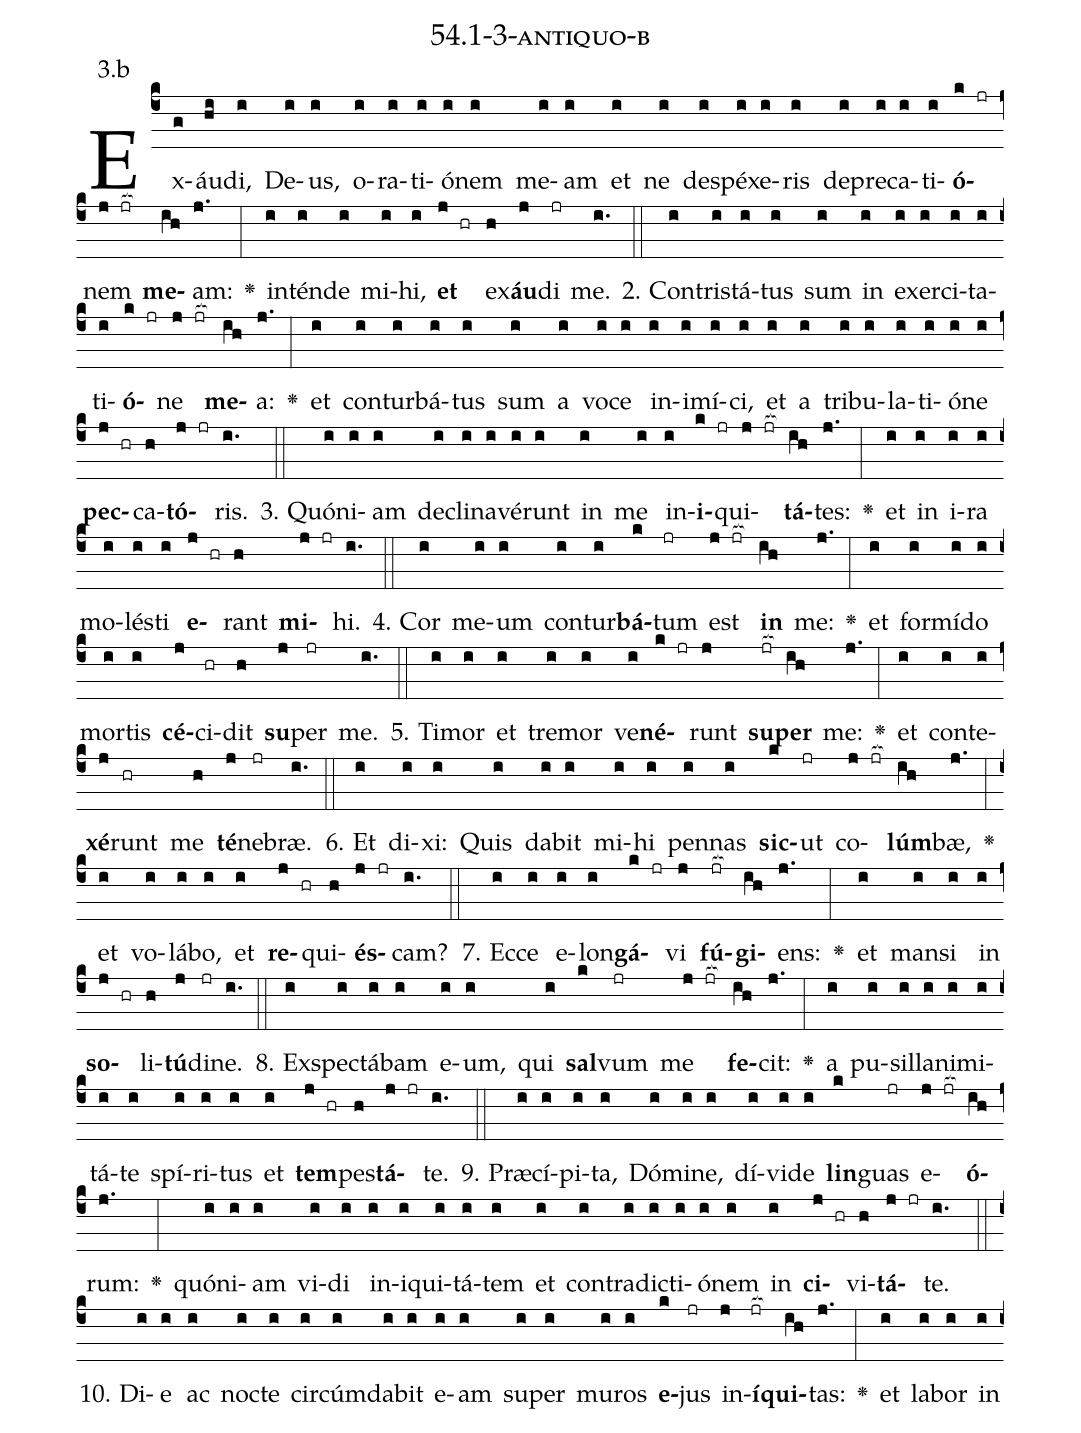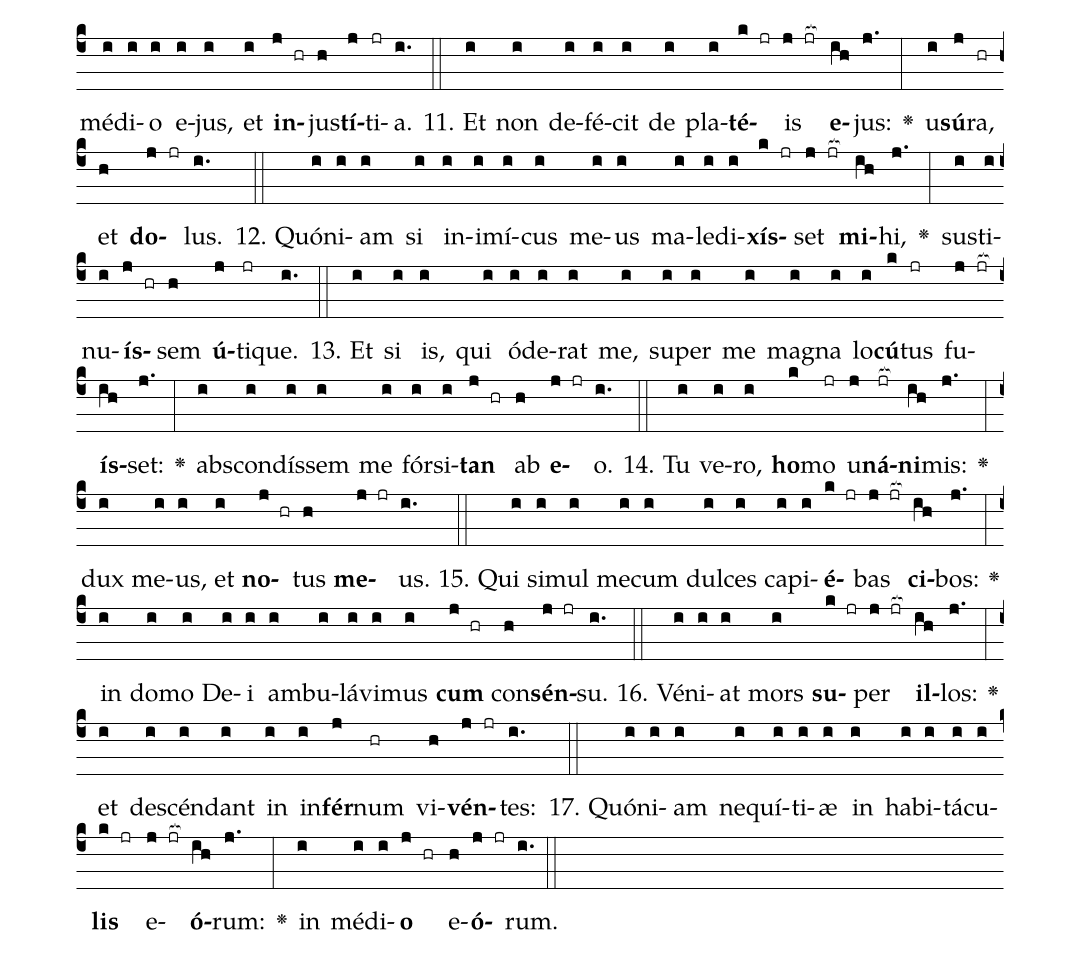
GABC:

name: 54.1-3-antiquo-b;
annotation: 3.b;
%%
(c4)Ex(g)áu(hi)di,(i) De(i)us,(i) o(i)ra(i)ti(i)ó(i)nem(i) me(i)am(i) et(i) ne(i) de(i)spé(i)xe(i)ris(i) de(i)pre(i)ca(i)ti(i)<b>ó</b>(k jr)nem(j jr[ocb:1{]) <b>me</b>(ih[ocb:0}])am:(j.) <v>\greheightstar</v>(:) in(i)tén(i)de(i) mi(i)hi,(i) <b>et</b>(j hr) ex(h)<b>áu</b>(j)di(jr) me.(i.) (::)
2. Con(i)tris(i)tá(i)tus(i) sum(i) in(i) ex(i)er(i)ci(i)ta(i)ti(i)<b>ó</b>(k jr)ne(j jr[ocb:1{]) <b>me</b>(ih[ocb:0}])a:(j.) <v>\greheightstar</v>(:) et(i) con(i)tur(i)bá(i)tus(i) sum(i) a(i) vo(i)ce(i) in(i)i(i)mí(i)ci,(i) et(i) a(i) tri(i)bu(i)la(i)ti(i)ó(i)ne(i) <b>pec</b>(j hr)ca(h)<b>tó</b>(j jr)ris.(i.) (::)
3. Quón(i)i(i)am(i) de(i)cli(i)na(i)vé(i)runt(i) in(i) me(i) in(i)<b>i</b>(k jr)qui(j jr[ocb:1{])<b>tá</b>(ih[ocb:0}])tes:(j.) <v>\greheightstar</v>(:) et(i) in(i) i(i)ra(i) mo(i)lés(i)ti(i) <b>e</b>(j hr)rant(h) <b>mi</b>(j jr)hi.(i.) (::)
4. Cor(i) me(i)um(i) con(i)tur(i)<b>bá</b>(k)tum(jr) est(j jr[ocb:1{]) <b>in</b>(ih[ocb:0}]) me:(j.) <v>\greheightstar</v>(:) et(i) for(i)mí(i)do(i) mor(i)tis(i) <b>cé</b>(j)ci(hr)dit(h) <b>su</b>(j)per(jr) me.(i.) (::)
5. Ti(i)mor(i) et(i) tre(i)mor(i) ve(i)<b>né</b>(k jr)runt(j) <b>su</b>(jr[ocb:1{])<b>per</b>(ih[ocb:0}]) me:(j.) <v>\greheightstar</v>(:) et(i) con(i)te(i)<b>xé</b>(j)runt(hr) me(h) <b>té</b>(j)ne(jr)bræ.(i.) (::)
6. Et(i) di(i)xi:(i) Quis(i) da(i)bit(i) mi(i)hi(i) pen(i)nas(i) <b>sic</b>(k)ut(jr) co(j jr[ocb:1{])<b>lúm</b>(ih[ocb:0}])bæ,(j.) <v>\greheightstar</v>(:) et(i) vo(i)lá(i)bo,(i) et(i) <b>re</b>(j hr)qui(h)<b>és</b>(j jr)cam?(i.) (::)
7. Ec(i)ce(i) e(i)lon(i)<b>gá</b>(k jr)vi(j) <b>fú</b>(jr[ocb:1{])<b>gi</b>(ih[ocb:0}])ens:(j.) <v>\greheightstar</v>(:) et(i) man(i)si(i) in(i) <b>so</b>(j hr)li(h)<b>tú</b>(j)di(jr)ne.(i.) (::)
8. Ex(i)spec(i)tá(i)bam(i) e(i)um,(i) qui(i) <b>sal</b>(k)vum(jr) me(j jr[ocb:1{]) <b>fe</b>(ih[ocb:0}])cit:(j.) <v>\greheightstar</v>(:) a(i) pu(i)sil(i)la(i)ni(i)mi(i)tá(i)te(i) spí(i)ri(i)tus(i) et(i) <b>tem</b>(j hr)pes(h)<b>tá</b>(j jr)te.(i.) (::)
9. Præ(i)cí(i)pi(i)ta,(i) Dó(i)mi(i)ne,(i) dí(i)vi(i)de(i) <b>lin</b>(k)guas(jr) e(j jr[ocb:1{])<b>ó</b>(ih[ocb:0}])rum:(j.) <v>\greheightstar</v>(:) quón(i)i(i)am(i) vi(i)di(i) in(i)i(i)qui(i)tá(i)tem(i) et(i) con(i)tra(i)dic(i)ti(i)ó(i)nem(i) in(i) <b>ci</b>(j hr)vi(h)<b>tá</b>(j jr)te.(i.) (::)
10. Di(i)e(i) ac(i) noc(i)te(i) cir(i)cúm(i)da(i)bit(i) e(i)am(i) su(i)per(i) mu(i)ros(i) <b>e</b>(k)jus(jr) in(j)<b>í</b>(jr[ocb:1{])<b>qui</b>(ih[ocb:0}])tas:(j.) <v>\greheightstar</v>(:) et(i) la(i)bor(i) in(i) mé(i)di(i)o(i) e(i)jus,(i) et(i) <b>in</b>(j hr)jus(h)<b>tí</b>(j)ti(jr)a.(i.) (::)
11. Et(i) non(i) de(i)fé(i)cit(i) de(i) pla(i)<b>té</b>(k jr)is(j jr[ocb:1{]) <b>e</b>(ih[ocb:0}])jus:(j.) <v>\greheightstar</v>(:) u(i)<b>sú</b>(j)ra,(hr) et(h) <b>do</b>(j jr)lus.(i.) (::)
12. Quón(i)i(i)am(i) si(i) in(i)i(i)mí(i)cus(i) me(i)us(i) ma(i)le(i)di(i)<b>xís</b>(k jr)set(j jr[ocb:1{]) <b>mi</b>(ih[ocb:0}])hi,(j.) <v>\greheightstar</v>(:) sus(i)ti(i)nu(i)<b>ís</b>(j hr)sem(h) <b>ú</b>(j)ti(jr)que.(i.) (::)
13. Et(i) si(i) is,(i) qui(i) ó(i)de(i)rat(i) me,(i) su(i)per(i) me(i) ma(i)gna(i) lo(i)<b>cú</b>(k)tus(jr) fu(j jr[ocb:1{])<b>ís</b>(ih[ocb:0}])set:(j.) <v>\greheightstar</v>(:) abs(i)con(i)dís(i)sem(i) me(i) fór(i)si(i)<b>tan</b>(j hr) ab(h) <b>e</b>(j jr)o.(i.) (::)
14. Tu(i) ve(i)ro,(i) <b>ho</b>(k)mo(jr) u(j)<b>ná</b>(jr[ocb:1{])<b>ni</b>(ih[ocb:0}])mis:(j.) <v>\greheightstar</v>(:) dux(i) me(i)us,(i) et(i) <b>no</b>(j hr)tus(h) <b>me</b>(j jr)us.(i.) (::)
15. Qui(i) si(i)mul(i) me(i)cum(i) dul(i)ces(i) ca(i)pi(i)<b>é</b>(k jr)bas(j jr[ocb:1{]) <b>ci</b>(ih[ocb:0}])bos:(j.) <v>\greheightstar</v>(:) in(i) do(i)mo(i) De(i)i(i) am(i)bu(i)lá(i)vi(i)mus(i) <b>cum</b>(j hr) con(h)<b>sén</b>(j jr)su.(i.) (::)
16. Vé(i)ni(i)at(i) mors(i) <b>su</b>(k jr)per(j jr[ocb:1{]) <b>il</b>(ih[ocb:0}])los:(j.) <v>\greheightstar</v>(:) et(i) de(i)scén(i)dant(i) in(i) in(i)<b>fér</b>(j)num(hr) vi(h)<b>vén</b>(j jr)tes:(i.) (::)
17. Quón(i)i(i)am(i) ne(i)quí(i)ti(i)æ(i) in(i) ha(i)bi(i)tá(i)cu(i)<b>lis</b>(k jr) e(j jr[ocb:1{])<b>ó</b>(ih[ocb:0}])rum:(j.) <v>\greheightstar</v>(:) in(i) mé(i)di(i)<b>o</b>(j hr) e(h)<b>ó</b>(j jr)rum.(i.) (::)
